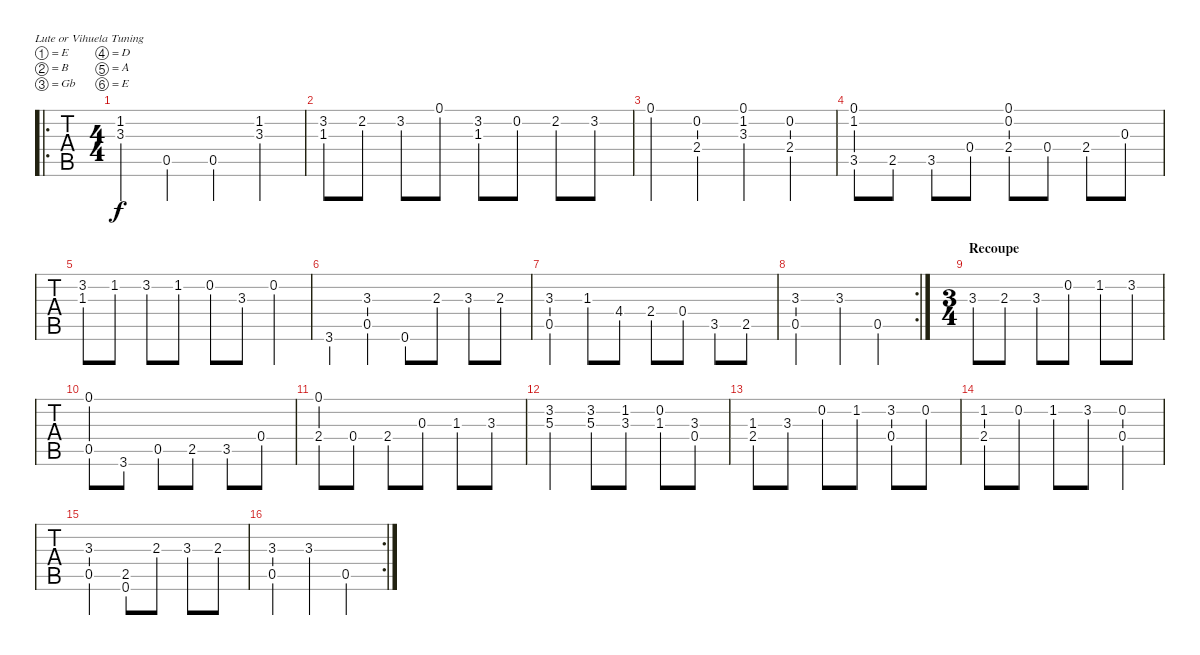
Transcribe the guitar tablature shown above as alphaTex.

\defaultSystemsLayout 4
\bracketExtendMode groupsimilarinstruments
\singleTrackTrackNamePolicy hidden
\multiTrackTrackNamePolicy hidden
\firstSystemTrackNameOrientation horizontal
\otherSystemsTrackNameOrientation horizontal
\track "" {instrument acousticguitarnylon}
\staff {tabs}
\tuning (E4 B3 Gb3 D3 A2 E2)
\ro
\ts (4 4)
\tempo (120 hide)
\clef g2
\ks c
(3.3 1.2).4{dy f} 0.5.4 0.5.4 (3.3 1.2).4 |
(1.3 3.2).8 2.2.8 3.2.8 0.1.8 (1.3 3.2).8 0.2.8 2.2.8 3.2.8 |
0.1.4 (2.4 0.2).4 (3.3 1.2 0.1).4 (2.4 0.2).4 |
(3.5 1.2 0.1).8 2.5.8 3.5.8 0.4.8 (2.4 0.2 0.1).8 0.4.8 2.4.8 0.3.8 |
(1.3 3.2).8 1.2.8 3.2.8 1.2.8 0.2.8 3.3.8 0.2.4 |
3.6.4 (0.5 3.3).4 0.6.8 2.3.8 3.3.8 2.3.8 |
(0.5 3.3).4 1.3.8 4.4.8 2.4.8 0.4.8 3.5.8 2.5.8 |
\rc 2
(0.5 3.3).2 3.3.4 0.5.4 |
\ts (3 4)
\section ("" "Recoupe")
3.3.8 2.3.8 3.3.8 0.2.8 1.2.8 3.2.8 |
(0.5 0.1).8 3.6.8 0.5.8 2.5.8 3.5.8 0.4.8 |
(2.4 0.1).8 0.4.8 2.4.8 0.3.8 1.3.8 3.3.8 |
(3.2 5.3).4 (3.2 5.3).8 (3.3 1.2).8 (1.3 0.2).8 (0.4 3.3).8 |
(2.4 1.3).8 3.3.8 0.2.8 1.2.8 (0.4 3.2).8 0.2.8 |
(2.4 1.2).8 0.2.8 1.2.8 3.2.8 (0.4 0.2).4 |
(0.5 3.3).4 (0.6 2.5).8 2.3.8 3.3.8 2.3.8 |
\rc 2
(0.5 3.3).4 3.3.4 0.5.4
